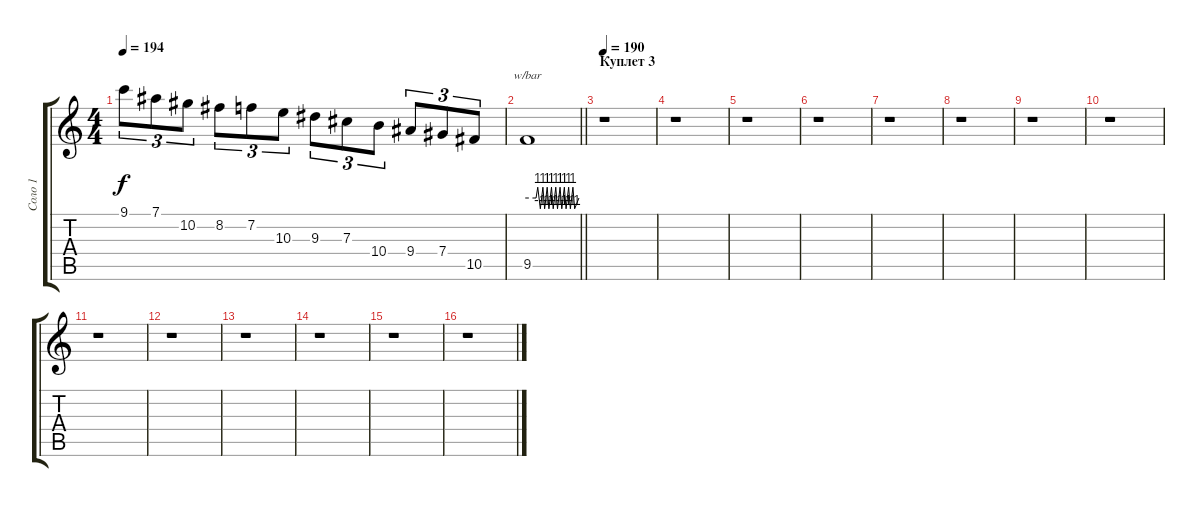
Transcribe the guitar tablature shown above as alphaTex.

\track ("Соло 1" "Соло 1") {instrument overdrivenguitar}
\staff {score tabs}
\tuning (Eb4 Bb3 Gb3 Db3 Ab2 Eb2) {hide}
\ts (4 4)
\tempo 194
\clef g2
\ks c
9.1.8{tu (3 2) dy f} 7.1.8{tu (3 2)} 10.2.8{tu (3 2)} 8.2.8{tu (3 2)} 7.2.8{tu (3 2)} 10.3.8{tu (3 2)} 9.3.8{tu (3 2)} 7.3.8{tu (3 2)} 10.4.8{tu (3 2)} 9.4.8{tu (3 2)} 7.4.8{tu (3 2)} 10.5.8{tu (3 2)} |
\barLineRight lightlight
9.5.1{tbe (custom default 0 0 10 0 12 4 15 -4 18 4 20 -4 23 4 25 -4 28 4 30 -4 33 4 35 -4 38 4 40 -4 43 4 45 -4 48 4 50 -4 53 4 55 -4 60 0)} |
\section ("" "Куплет 3")
\tempo 190
r.1 |
r.1 |
r.1 |
r.1 |
r.1 |
r.1 |
r.1 |
r.1 |
r.1 |
r.1 |
r.1 |
r.1 |
r.1 |
r.1
